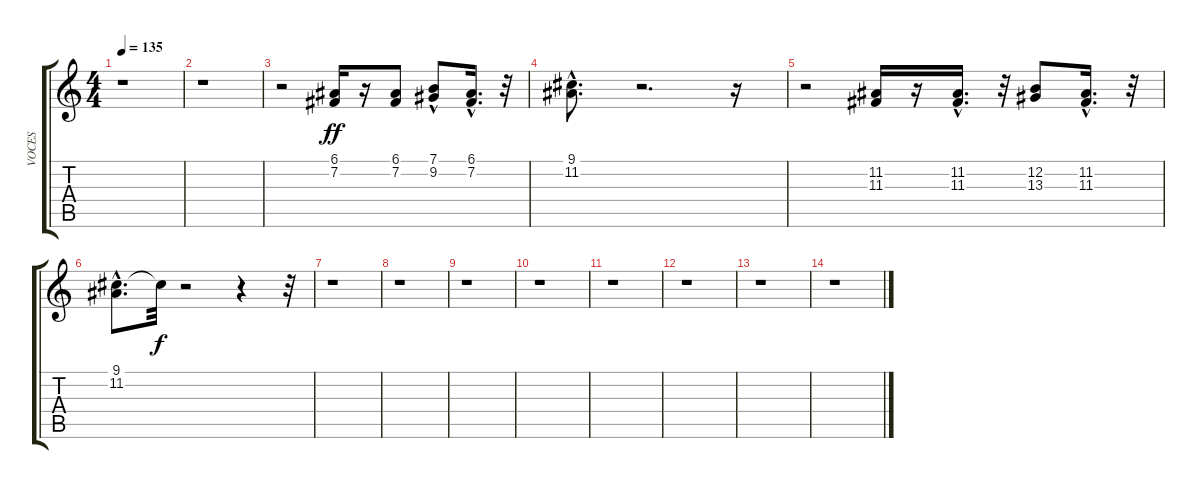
\track ("VOCES" "VOCES") {instrument viola}
\staff {score tabs}
\tuning (E4 B3 G3 D3 A2 E2) {hide}
\ts (4 4)
\tempo 135
\clef g2
\ks c
r.1{dy f} |
r.1 |
r.2 (6.1 7.2).16{dy ff} r.16 (6.1 7.2).8 (7.1 9.2{hac}).8 (6.1{hac} 7.2).16{d} r.32 |
(9.1{hac} 11.2{hac}).8{d} r.2{d} r.16 |
r.2 (11.2 11.3).16 r.16 (11.2{hac} 11.3{hac}).16{d} r.32 (12.2 13.3).8 (11.2{hac} 11.3{hac}).16{d} r.32 |
(9.1{hac} 11.2{hac}).8{d} 9.1{t}.32{dy f} r.2 r.4 r.32 |
r.1 |
r.1 |
r.1 |
r.1 |
r.1 |
r.1 |
r.1 |
r.1
